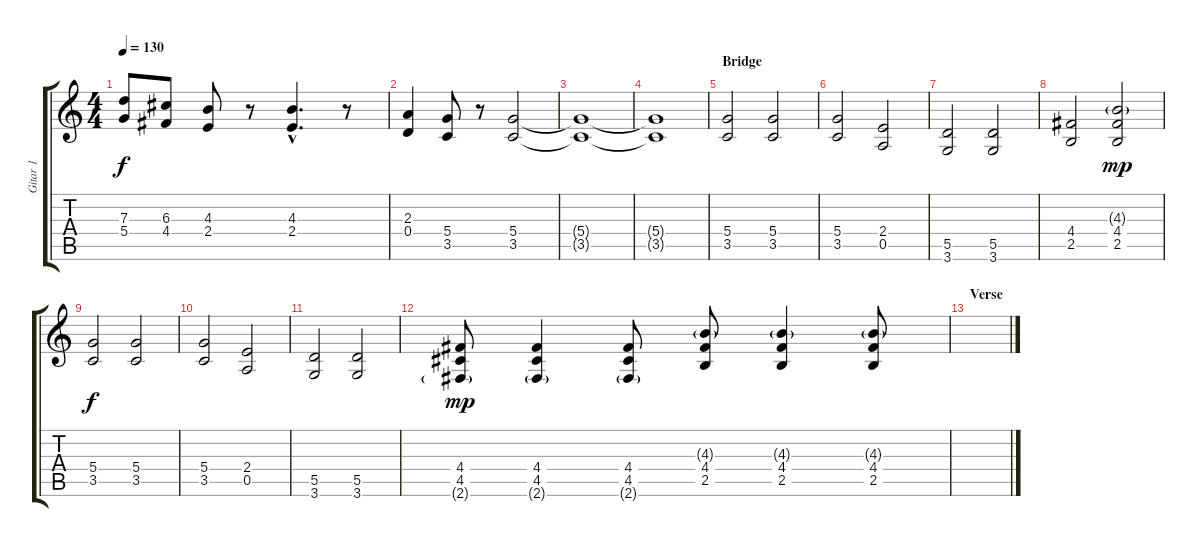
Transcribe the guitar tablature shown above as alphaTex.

\track ("Gitar 1" "Gitar 1") {instrument distortionguitar}
\staff {score tabs}
\tuning (E4 B3 G3 D3 A2 E2) {hide}
\ts (4 4)
\tempo 130
\clef g2
\ks c
(7.3 5.4).8{dy f} (6.3 4.4).8 (4.3 2.4).8 r.8 (4.3{hac} 2.4{hac}).4{d} r.8 |
(2.3 0.4).4 (5.4 3.5).8 r.8 (5.4 3.5).2 |
(5.4{t} 3.5{t}).1 |
(5.4{t} 3.5{t}).1 |
\section ("" "Bridge")
(5.4 3.5).2{volume 13} (5.4 3.5).2 |
(5.4 3.5).2 (2.4 0.5).2 |
(5.5 3.6).2 (5.5 3.6).2 |
(4.4 2.5).2 (4.3{g} 4.4 2.5).2{dy mp} |
(5.4 3.5).2{dy f} (5.4 3.5).2 |
(5.4 3.5).2 (2.4 0.5).2 |
(5.5 3.6).2 (5.5 3.6).2 |
(4.4 4.5 2.6{g}).8{dy mp} (4.4 4.5 2.6{g}).4 (4.4 4.5 2.6{g}).8 (4.3{g} 4.4 2.5).8 (4.3{g} 4.4 2.5).4 (4.3{g} 4.4 2.5).8 |
\section ("" "Verse")
